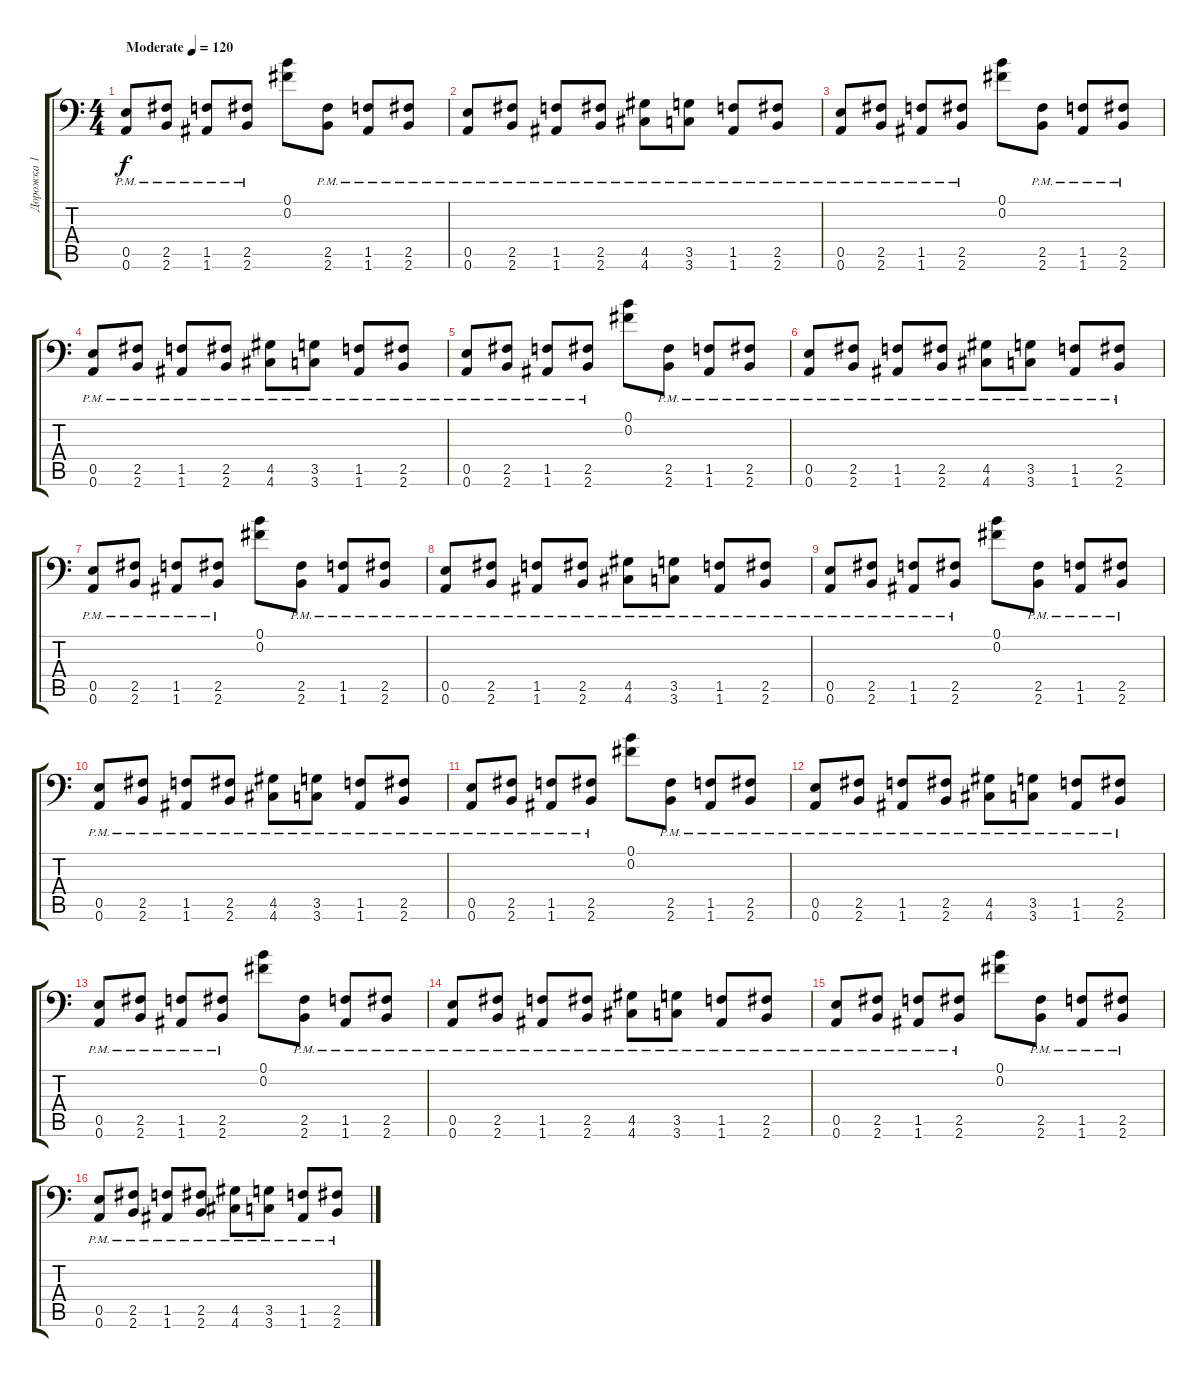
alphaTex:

\track ("Дорожка 1" "Дорожка 1") {instrument distortionguitar}
\staff {score tabs}
\tuning (B3 Gb3 D3 A2 E2 A1) {hide}
\ts (4 4)
\tempo (120 "Moderate")
\clef f4
\ks c
(0.5{pm} 0.6{pm}).8{dy f instrument distortionguitar} (2.5{pm} 2.6{pm}).8 (1.5{pm} 1.6{pm}).8 (2.5{pm} 2.6{pm}).8 (0.1 0.2).8 (2.5{pm} 2.6{pm}).8 (1.5{pm} 1.6{pm}).8 (2.5{pm} 2.6{pm}).8 |
(0.5{pm} 0.6{pm}).8 (2.5{pm} 2.6{pm}).8 (1.5{pm} 1.6{pm}).8 (2.5{pm} 2.6{pm}).8 (4.5{pm} 4.6{pm}).8 (3.5{pm} 3.6{pm}).8 (1.5{pm} 1.6{pm}).8 (2.5{pm} 2.6{pm}).8 |
(0.5{pm} 0.6{pm}).8 (2.5{pm} 2.6{pm}).8 (1.5{pm} 1.6{pm}).8 (2.5{pm} 2.6{pm}).8 (0.1 0.2).8 (2.5{pm} 2.6{pm}).8 (1.5{pm} 1.6{pm}).8 (2.5{pm} 2.6{pm}).8 |
(0.5{pm} 0.6{pm}).8 (2.5{pm} 2.6{pm}).8 (1.5{pm} 1.6{pm}).8 (2.5{pm} 2.6{pm}).8 (4.5{pm} 4.6{pm}).8 (3.5{pm} 3.6{pm}).8 (1.5{pm} 1.6{pm}).8 (2.5{pm} 2.6{pm}).8 |
(0.5{pm} 0.6{pm}).8 (2.5{pm} 2.6{pm}).8 (1.5{pm} 1.6{pm}).8 (2.5{pm} 2.6{pm}).8 (0.1 0.2).8 (2.5{pm} 2.6{pm}).8 (1.5{pm} 1.6{pm}).8 (2.5{pm} 2.6{pm}).8 |
(0.5{pm} 0.6{pm}).8 (2.5{pm} 2.6{pm}).8 (1.5{pm} 1.6{pm}).8 (2.5{pm} 2.6{pm}).8 (4.5{pm} 4.6{pm}).8 (3.5{pm} 3.6{pm}).8 (1.5{pm} 1.6{pm}).8 (2.5{pm} 2.6{pm}).8 |
(0.5{pm} 0.6{pm}).8 (2.5{pm} 2.6{pm}).8 (1.5{pm} 1.6{pm}).8 (2.5{pm} 2.6{pm}).8 (0.1 0.2).8 (2.5{pm} 2.6{pm}).8 (1.5{pm} 1.6{pm}).8 (2.5{pm} 2.6{pm}).8 |
(0.5{pm} 0.6{pm}).8 (2.5{pm} 2.6{pm}).8 (1.5{pm} 1.6{pm}).8 (2.5{pm} 2.6{pm}).8 (4.5{pm} 4.6{pm}).8 (3.5{pm} 3.6{pm}).8 (1.5{pm} 1.6{pm}).8 (2.5{pm} 2.6{pm}).8 |
(0.5{pm} 0.6{pm}).8 (2.5{pm} 2.6{pm}).8 (1.5{pm} 1.6{pm}).8 (2.5{pm} 2.6{pm}).8 (0.1 0.2).8 (2.5{pm} 2.6{pm}).8 (1.5{pm} 1.6{pm}).8 (2.5{pm} 2.6{pm}).8 |
(0.5{pm} 0.6{pm}).8 (2.5{pm} 2.6{pm}).8 (1.5{pm} 1.6{pm}).8 (2.5{pm} 2.6{pm}).8 (4.5{pm} 4.6{pm}).8 (3.5{pm} 3.6{pm}).8 (1.5{pm} 1.6{pm}).8 (2.5{pm} 2.6{pm}).8 |
(0.5{pm} 0.6{pm}).8 (2.5{pm} 2.6{pm}).8 (1.5{pm} 1.6{pm}).8 (2.5{pm} 2.6{pm}).8 (0.1 0.2).8 (2.5{pm} 2.6{pm}).8 (1.5{pm} 1.6{pm}).8 (2.5{pm} 2.6{pm}).8 |
(0.5{pm} 0.6{pm}).8 (2.5{pm} 2.6{pm}).8 (1.5{pm} 1.6{pm}).8 (2.5{pm} 2.6{pm}).8 (4.5{pm} 4.6{pm}).8 (3.5{pm} 3.6{pm}).8 (1.5{pm} 1.6{pm}).8 (2.5{pm} 2.6{pm}).8 |
(0.5{pm} 0.6{pm}).8 (2.5{pm} 2.6{pm}).8 (1.5{pm} 1.6{pm}).8 (2.5{pm} 2.6{pm}).8 (0.1 0.2).8 (2.5{pm} 2.6{pm}).8 (1.5{pm} 1.6{pm}).8 (2.5{pm} 2.6{pm}).8 |
(0.5{pm} 0.6{pm}).8 (2.5{pm} 2.6{pm}).8 (1.5{pm} 1.6{pm}).8 (2.5{pm} 2.6{pm}).8 (4.5{pm} 4.6{pm}).8 (3.5{pm} 3.6{pm}).8 (1.5{pm} 1.6{pm}).8 (2.5{pm} 2.6{pm}).8 |
(0.5{pm} 0.6{pm}).8 (2.5{pm} 2.6{pm}).8 (1.5{pm} 1.6{pm}).8 (2.5{pm} 2.6{pm}).8 (0.1 0.2).8 (2.5{pm} 2.6{pm}).8 (1.5{pm} 1.6{pm}).8 (2.5{pm} 2.6{pm}).8 |
(0.5{pm} 0.6{pm}).8 (2.5{pm} 2.6{pm}).8 (1.5{pm} 1.6{pm}).8 (2.5{pm} 2.6{pm}).8 (4.5{pm} 4.6{pm}).8 (3.5{pm} 3.6{pm}).8 (1.5{pm} 1.6{pm}).8 (2.5{pm} 2.6{pm}).8
